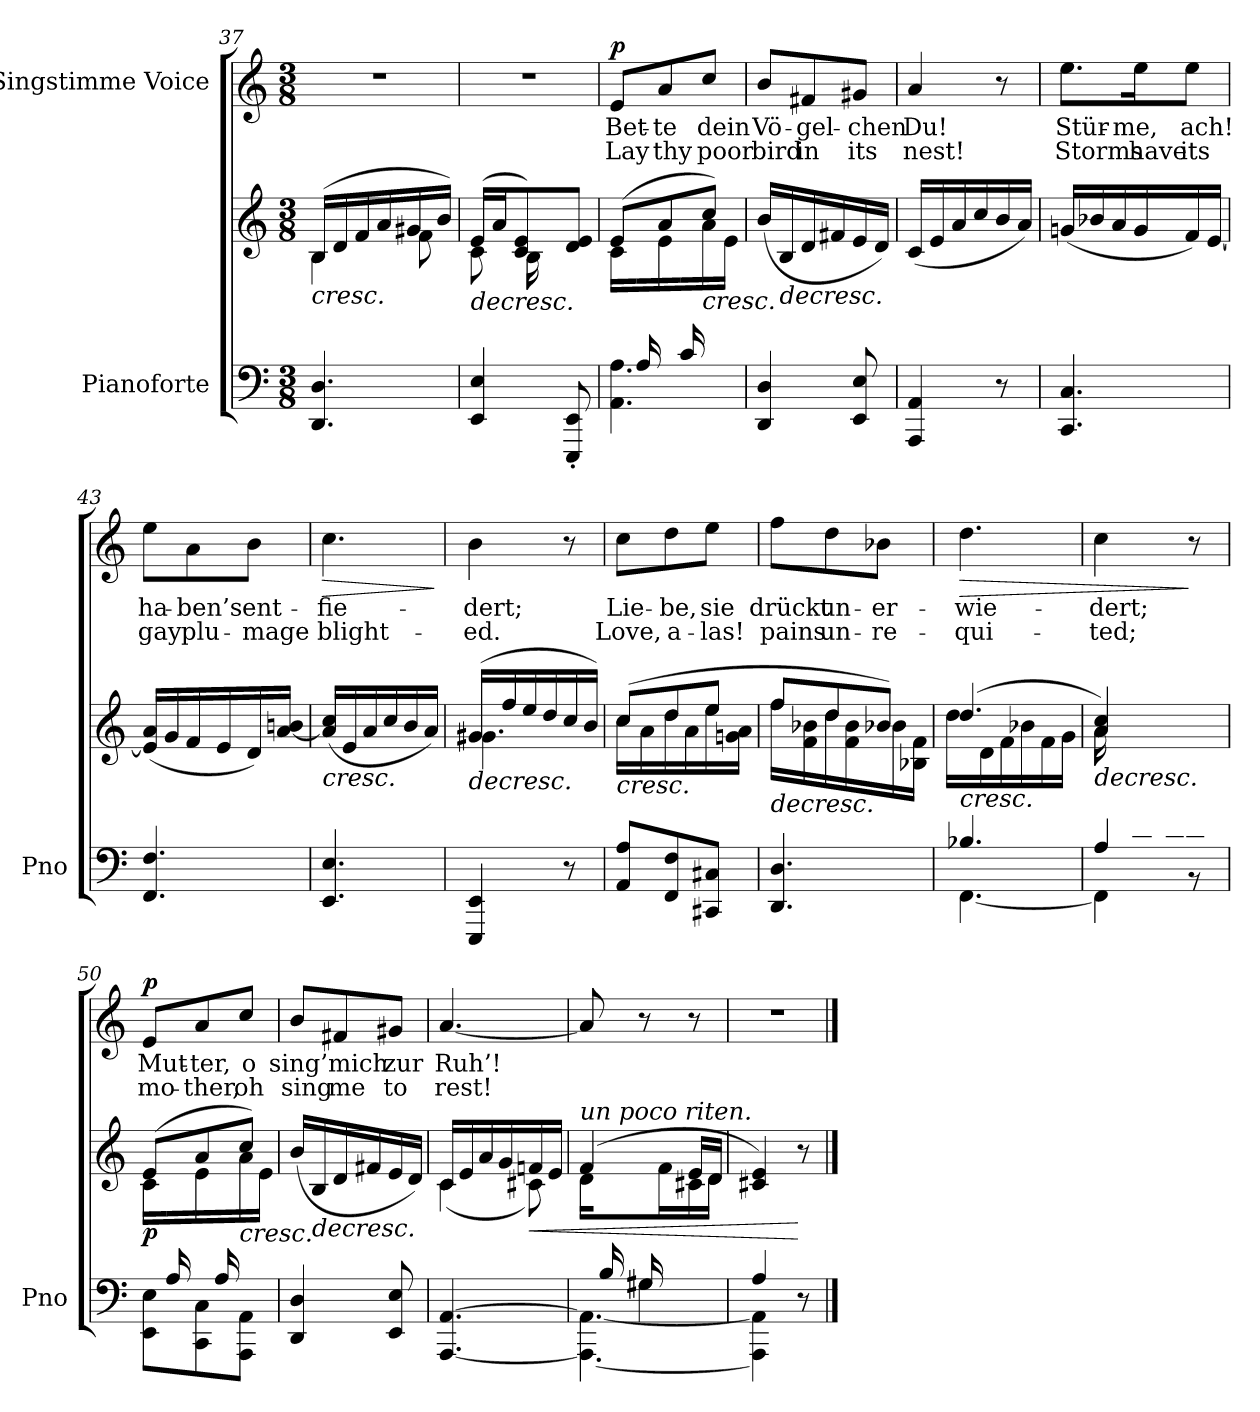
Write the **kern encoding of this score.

**kern	**kern	**dynam	**kern	**text	**text	**dynam
*part2	*part2	*part2	*part1	*part1	*part1	*part1
*staff3	*staff2	*staff2/3	*staff1	*staff1	*staff1	*staff1
*I"Pianoforte	*	*	*I"Singstimme Voice	*	*	*
*I'Pno	*	*	*	*	*	*
*clefF4	*clefG2	*	*clefG2	*	*	*
*k[]	*k[]	*	*k[]	*	*	*
*M3/8	*M3/8	*	*M3/8	*	*	*
=37	=37	=37	=37	=37	=37	=37
!	!	!LO:HP:b	!	!	!	!
*	*^	*	*	*	*	*
4.DD/ 4.D/	(>16B/LL	4B\	<	4.r	.	.	.
.	16d/	.	.	.	.	.	.
.	16f/	.	.	.	.	.	.
.	16a/	.	.	.	.	.	.
.	16g#X/	8f\	.	.	.	.	.
.	16b/JJ)	.	.	.	.	.	.
=38	=38	=38	=38	=38	=38	=38	=38
*^	*	*	*	*	*	*	*
!	!	!	!	!LO:HP:b	!	!	!	!
8.ryy	4EE/ 4E/	(>16e/LL	8c\L	>	4.r	.	.	.
.	.	16a/J	.	.	.	.	.	.
.	.	8c/ 8e/)	16B\L	.	.	.	.	.
16A/J	.	.	8.ryy	[	.	.	.	.
8G#X/J	8EEE/' 8EE/'	8d/ 8e/J	.	.	.	.	.	.
=39	=39	=39	=39	=39	=39	=39	=39	=39
!	!	!	!	!	!	!LO:LY:b	!LO:LY:b	!LO:DY:a
16ryy	4.AA\ 4.A\	(>8e/L	16c\LL	.	8e/L	Bet-	Lay	p
16A/	.	.	16ryy	.	.	.	.	.
!	!	!	!	!	!	!LO:LY:b	!LO:LY:b	!
16ryy	.	8a/	16e\	.	8a/	-te	thy	.
16c/	.	.	16ryy	.	.	.	.	.
!	!	!	!	!LO:HP:b	!	!LO:LY:b	!LO:LY:b	!
8ryy	.	8cc/J)	16a\	<	8cc/J	dein	poor	.
.	.	.	16e\JJ	.	.	.	.	.
*v	*v	*	*	*	*	*	*	*
*	*v	*v	*	*	*	*	*
.	.	]	.	.	.	.
=40	=40	=40	=40	=40	=40	=40
!	!	!	!	!LO:LY:b	!LO:LY:b	!
4DD/ 4D/	(<16b/LL	.	8b/L	Vö-	bird	.
!	!	!LO:HP:b	!	!	!	!
.	16B/	>	.	.	.	.
!	!	!	!	!LO:LY:b	!LO:LY:b	!
.	16d/	.	8f#X/	-gel-	in	.
.	16f#X/	.	.	.	.	.
!	!	!	!	!LO:LY:b	!LO:LY:b	!
8EE/ 8E/	16e/	.	8g#X/J	-chen	its	.
.	16d/JJ)	.	.	.	.	.
.	.	[	.	.	.	.
!!LO:LB:g=z
=41	=41	=41	=41	=41	=41	=41
!	!	!	!	!LO:LY:b	!LO:LY:b	!
4AAA/ 4AA/	(<16c/LL	.	4a/	Du!	nest!	.
.	16e/	.	.	.	.	.
.	16a/	.	.	.	.	.
.	16cc/	.	.	.	.	.
8r	16b/	.	8r	.	.	.
.	16a/JJ)	.	.	.	.	.
=42	=42	=42	=42	=42	=42	=42
!	!	!	!	!LO:LY:b	!LO:LY:b	!
4.CC/ 4.C/	(<16gn/LL	.	8.ee\L	Stür-	Storms	.
.	16b-X/	.	.	.	.	.
.	16a/	.	.	.	.	.
!	!	!	!	!LO:LY:b	!LO:LY:b	!
.	16g/	.	16ee\K	-me,	have	.
!	!	!	!	!LO:LY:b	!LO:LY:b	!
.	16f/)	.	8ee\J	ach!	its	.
.	[16e/JJ	.	.	.	.	.
=43	=43	=43	=43	=43	=43	=43
!	!	!	!	!LO:LY:b	!LO:LY:b	!
4.FF/ 4.F/	(<16e/] 16a/LL	.	8ee\L	ha-	gay	.
.	16g/	.	.	.	.	.
!	!	!	!	!LO:LY:b	!LO:LY:b	!
.	16f/	.	8a\	-ben’s	plu-	.
.	16e/	.	.	.	.	.
!	!	!	!	!LO:LY:b	!LO:LY:b	!
.	16d/)	.	8b\J	ent-	-mage	.
.	[16a/ 16bn/JJ	.	.	.	.	.
=44	=44	=44	=44	=44	=44	=44
!	!	!LO:HP:b	!	!LO:LY:b	!LO:LY:b	!LO:HP:b
4.EE/ 4.E/	(<16a/] 16cc/LL	<	4.cc\	-fie-	blight-	>
.	16e/	.	.	.	.	.
.	16a/	.	.	.	.	.
.	16cc/	.	.	.	.	.
.	16b/	.	.	.	.	.
.	16a/JJ)	.	.	.	.	.
.	.	]	.	.	.	]
=45	=45	=45	=45	=45	=45	=45
!	!	!LO:HP:b	!	!LO:LY:b	!LO:LY:b	!
*	*^	*	*	*	*	*
4EEE/ 4EE/	(<16g#X/LL	4.g#\	>	4b\	-dert;	-ed.	.
.	16ff/	.	.	.	.	.	.
.	16ee/	.	.	.	.	.	.
.	16dd/	.	.	.	.	.	.
8r	16cc/	.	.	8r	.	.	.
.	16b/JJ)	.	.	.	.	.	.
*	*v	*v	*	*	*	*	*
.	.	[	.	.	.	.
=46	=46	=46	=46	=46	=46	=46
!	!	!LO:HP:b	!	!LO:LY:b	!LO:LY:b	!
*	*^	*	*	*	*	*
8AA/ 8A/L	(>8cc/L	16cc\LL	<	8cc\L	Lie-	Love,	.
.	.	16a\	.	.	.	.	.
!	!	!	!	!	!LO:LY:b	!LO:LY:b	!
8FF/ 8F/	8dd/	16dd\	.	8dd\	-be,	a-	.
.	.	16a\	.	.	.	.	.
!	!	!	!	!	!LO:LY:b	!LO:LY:b	!
8CC#X/ 8C#X/J	8ee/J	16ee\	.	8ee\J	sie	-las!	.
.	.	16gn\ 16a\JJ	.	.	.	.	.
*	*v	*v	*	*	*	*	*
.	.	]	.	.	.	.
=47	=47	=47	=47	=47	=47	=47
!	!	!LO:HP:b	!	!LO:LY:b	!LO:LY:b	!
*	*^	*	*	*	*	*
4.DD/ 4.D/	8ff/L	16ff\LL	>	8ff\L	drückt	pains	.
.	.	16f\ 16b-X\	.	.	.	.	.
!	!	!	!	!	!LO:LY:b	!LO:LY:b	!
.	8dd/	16dd\	.	8dd\	un-	un-	.
.	.	16f\ 16b-\	.	.	.	.	.
!	!	!	!	!	!LO:LY:b	!LO:LY:b	!
.	8b-X/J)	16b-\	.	8b-X\J	-er-	-re-	.
.	.	16B-X\ 16f\JJ	.	.	.	.	.
*	*v	*v	*	*	*	*	*
.	.	[	.	.	.	.
!!LO:LB:g=z
=48	=48	=48	=48	=48	=48	=48
*^	*	*	*	*	*	*
!	!	!	!LO:HP:b	!	!LO:LY:b	!LO:LY:b	!LO:HP:b
*	*	*^	*	*	*	*	*
4.B-X:/	[4.FF\	(>4.dd/	16dd\LL	<	4.dd\	-wie-	-qui-	>
.	.	.	16d\	.	.	.	.	.
.	.	.	16f\	.	.	.	.	.
.	.	.	16b-X\	.	.	.	.	.
.	.	.	16f\	]	.	.	.	.
.	.	.	16g\JJ	.	.	.	.	.
=49	=49	=49	=49	=49	=49	=49	=49	=49
*	*^	*	*	*	*	*	*	*
!	!	!	!	!	!LO:HP:b	!	!LO:LY:b	!LO:LY:b	!
16ryy	4A/	4FF\]	4a/ 4cc/)	16a\LL	>	4cc\	-dert;	-ted;	.
16A/	.	.	.	4ryy	.	.	.	.	.
16c/	.	.	.	.	.	.	.	.	.
16d#X/	.	.	.	.	.	.	.	.	.
16c/	8rBB	8rBByy	8ryy	.	.	8r	.	.	]
16A/JJ	.	.	.	16ryy	[	.	.	.	.
*	*v	*v	*	*	*	*	*	*	*
=50	=50	=50	=50	=50	=50	=50	=50	=50
!	!	!	!	!LO:DY:b	!	!LO:LY:b	!LO:LY:b	!LO:DY:a
16ryy	8EE\ 8E\L	(>8e/L	16c\LL	p	8e/L	Mut-	mo-	p
16A/	.	.	16ryy	.	.	.	.	.
!	!	!	!	!	!	!LO:LY:b	!LO:LY:b	!
16ryy	8CC\ 8C\	8a/	16e\	.	8a/	-ter,	-ther,	.
16A/	.	.	16ryy	.	.	.	.	.
!	!	!	!	!LO:HP:b	!	!LO:LY:b	!LO:LY:b	!
8ryy	8AAA\ 8AA\J	8cc/J)	16a\	<	8cc/J	o	oh	.
.	.	.	16e\JJ	.	.	.	.	.
*v	*v	*	*	*	*	*	*	*
*	*v	*v	*	*	*	*	*
.	.	]	.	.	.	.
=51	=51	=51	=51	=51	=51	=51
!	!	!	!	!LO:LY:b	!LO:LY:b	!
4DD/ 4D/	(<16b/LL	.	8b/L	sing’	sing	.
!	!	!LO:HP:b	!	!	!	!
.	16B/	>	.	.	.	.
!	!	!	!	!LO:LY:b	!LO:LY:b	!
.	16d/	.	8f#X/	mich	me	.
.	16f#X/	.	.	.	.	.
!	!	!	!	!LO:LY:b	!LO:LY:b	!
8EE/ 8E/	16e/	.	8g#X/J	zur	to	.
.	16d/JJ)	.	.	.	.	.
.	.	[	.	.	.	.
=52	=52	=52	=52	=52	=52	=52
*	*^	*	*	*	*	*
!	!	!	!	!	!LO:LY:b	!LO:LY:b	!
[4.AAA/ [4.AA/	16c/LL	(<4c\	.	[4.a/	Ruh’!	rest!	.
.	16e/	.	.	.	.	.	.
.	16a/	.	.	.	.	.	.
.	16g/	.	.	.	.	.	.
!	!	!	!LO:HP:b	!	!	!	!
.	16fn/	8c#X\)	<	.	.	.	.
.	16e/JJ	.	.	.	.	.	.
*	*v	*v	*	*	*	*	*
.	.	]	.	.	.	.
=53	=53	=53	=53	=53	=53	=53
*^	*^	*	*	*	*	*
*	*^	*	*	*	*	*	*	*
!	!	!	!LO:TX:a:i:t=un poco riten.	!	!	!	!	!	!
16ryy	4.AAA\_ 4.AA\_	8ryy	(>4f/	16d\LL	.	8a/]	.	.	.
16B/	.	.	.	8ryy	.	.	.	.	.
16G#X/	.	4G#X\	.	.	.	8r	.	.	.
8.ryy	.	.	.	16f\	.	.	.	.	.
.	.	.	16e/LL	16c#X\	.	8r	.	.	.
.	.	.	16d/JJ	16d\JJ	.	.	.	.	.
*	*v	*v	*	*	*	*	*	*	*
*	*	*v	*v	*	*	*	*	*
=54	=54	=54	=54	=54	=54	=54	=54
4AAA\] 4AA\]	4A/	4c#X/ 4e/)	.	4.r	.	.	.
8r	8ryy	8r	[	.	.	.	.
*v	*v	*	*	*	*	*	*
==	==	==	==	==	==	==
*-	*-	*-	*-	*-	*-	*-
